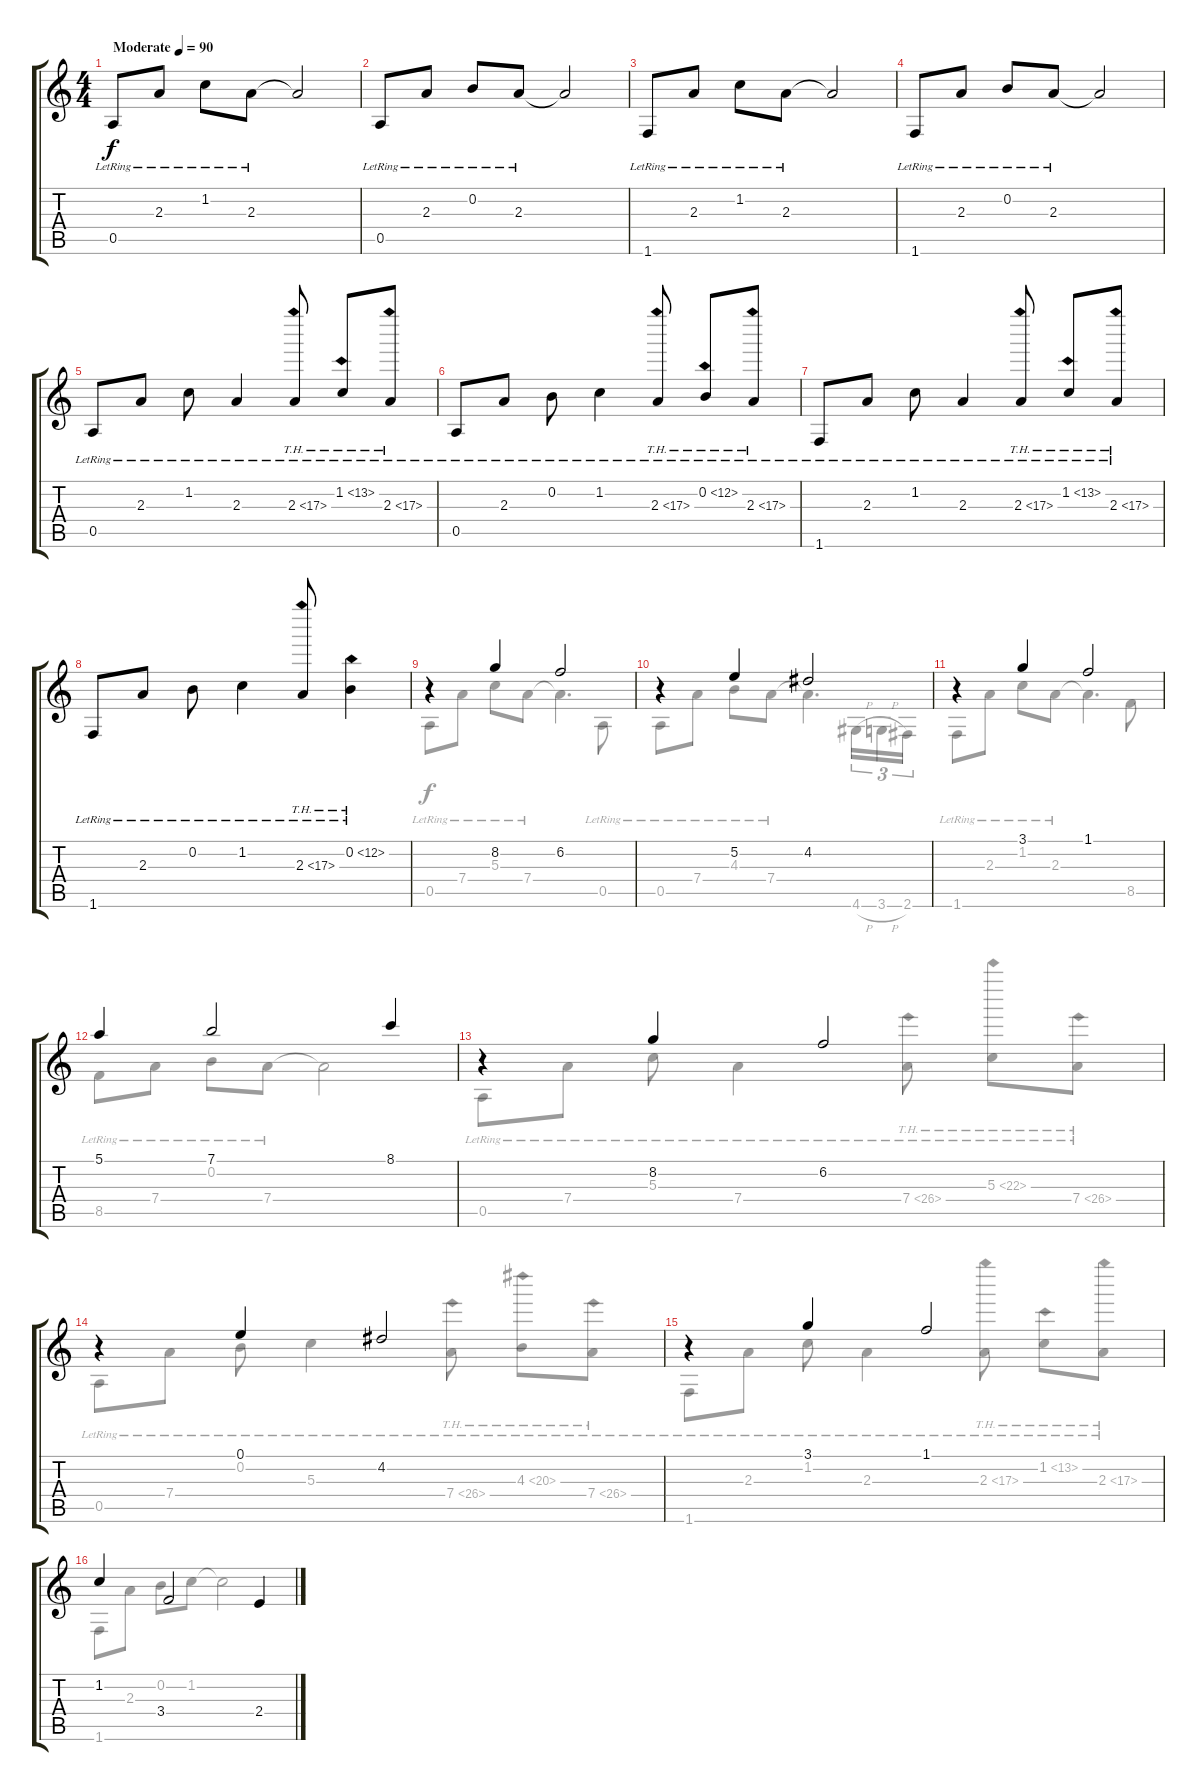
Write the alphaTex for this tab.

\track "" {instrument acousticguitarnylon}
\staff {score tabs}
\tuning (E4 B3 G3 D3 A2 E2) {hide}
\voice
\ts (4 4)
\tempo (90 "Moderate")
\clef g2
\ks aminor
0.5{lr}.8{dy f instrument acousticguitarnylon} 2.3{lr}.8 1.2{lr}.8 2.3{lr}.8 2.3{t}.2 |
0.5{lr}.8 2.3{lr}.8 0.2{lr}.8 2.3{lr}.8 2.3{t}.2 |
1.6{lr}.8 2.3{lr}.8 1.2{lr}.8 2.3{lr}.8 2.3{t}.2 |
1.6{lr}.8 2.3{lr}.8 0.2{lr}.8 2.3{lr}.8 2.3{t}.2 |
0.5{lr}.8 2.3{lr}.8 1.2{lr}.8 2.3{lr}.4 2.3{th 15 lr}.8 1.2{th 12 lr}.8 2.3{th 15 lr}.8 |
0.5{lr}.8 2.3{lr}.8 0.2{lr}.8 1.2{lr}.4 2.3{th 15 lr}.8 0.2{th 12 lr}.8 2.3{th 15 lr}.8 |
1.6{lr}.8 2.3{lr}.8 1.2{lr}.8 2.3{lr}.4 2.3{th 15 lr}.8 1.2{th 12 lr}.8 2.3{th 15 lr}.8 |
1.6{lr}.8 2.3{lr}.8 0.2{lr}.8 1.2{lr}.4 2.3{th 15 lr}.8 0.2{th 12 lr}.4 |
r.4 8.2.4 6.2.2 |
r.4 5.2.4 4.2.2 |
r.4 3.1.4 1.1.2 |
5.1.4 7.1.2 8.1.4 |
r.4 8.2.4 6.2.2 |
r.4 0.1.4 4.2.2 |
r.4 3.1.4 1.1.2 |
1.2.4 3.4.2 2.4.4
\voice
\clef g2
\ottava regular
\simile none
\ks aminor
|
|
|
|
|
|
|
|
0.5{lr}.8 7.4{lr}.8 5.3{lr}.8 7.4{lr}.8 7.4{t}.4{d} 0.5{lr}.8 |
0.5{lr}.8 7.4{lr}.8 4.3{lr}.8 7.4{lr}.8 7.4{t}.4{d} 4.6{h}.16{tu (3 2)} 3.6{h}.16{tu (3 2)} 2.6.16{tu (3 2)} |
1.6{lr}.8 2.3{lr}.8 1.2{lr}.8 2.3{lr}.8 2.3{t}.4{d} 8.5.8 |
8.5{lr}.8 7.4{lr}.8 0.2{lr}.8 7.4{lr}.8 7.4{t}.2 |
0.5{lr}.8 7.4{lr}.8 5.3{lr}.8 7.4{lr}.4 7.4{th 19 lr}.8 5.3{th 17 lr}.8 7.4{th 19 lr}.8 |
0.5{lr}.8 7.4{lr}.8 0.2{lr}.8 5.3{lr}.4 7.4{th 19 lr}.8 4.3{th 16 lr}.8 7.4{th 19 lr}.8 |
1.6{lr}.8 2.3{lr}.8 1.2{lr}.8 2.3{lr}.4 2.3{th 15 lr}.8 1.2{th 12 lr}.8 2.3{th 15 lr}.8 |
1.6.8 2.3.8 0.2.8 1.2.8 1.2{t}.2
